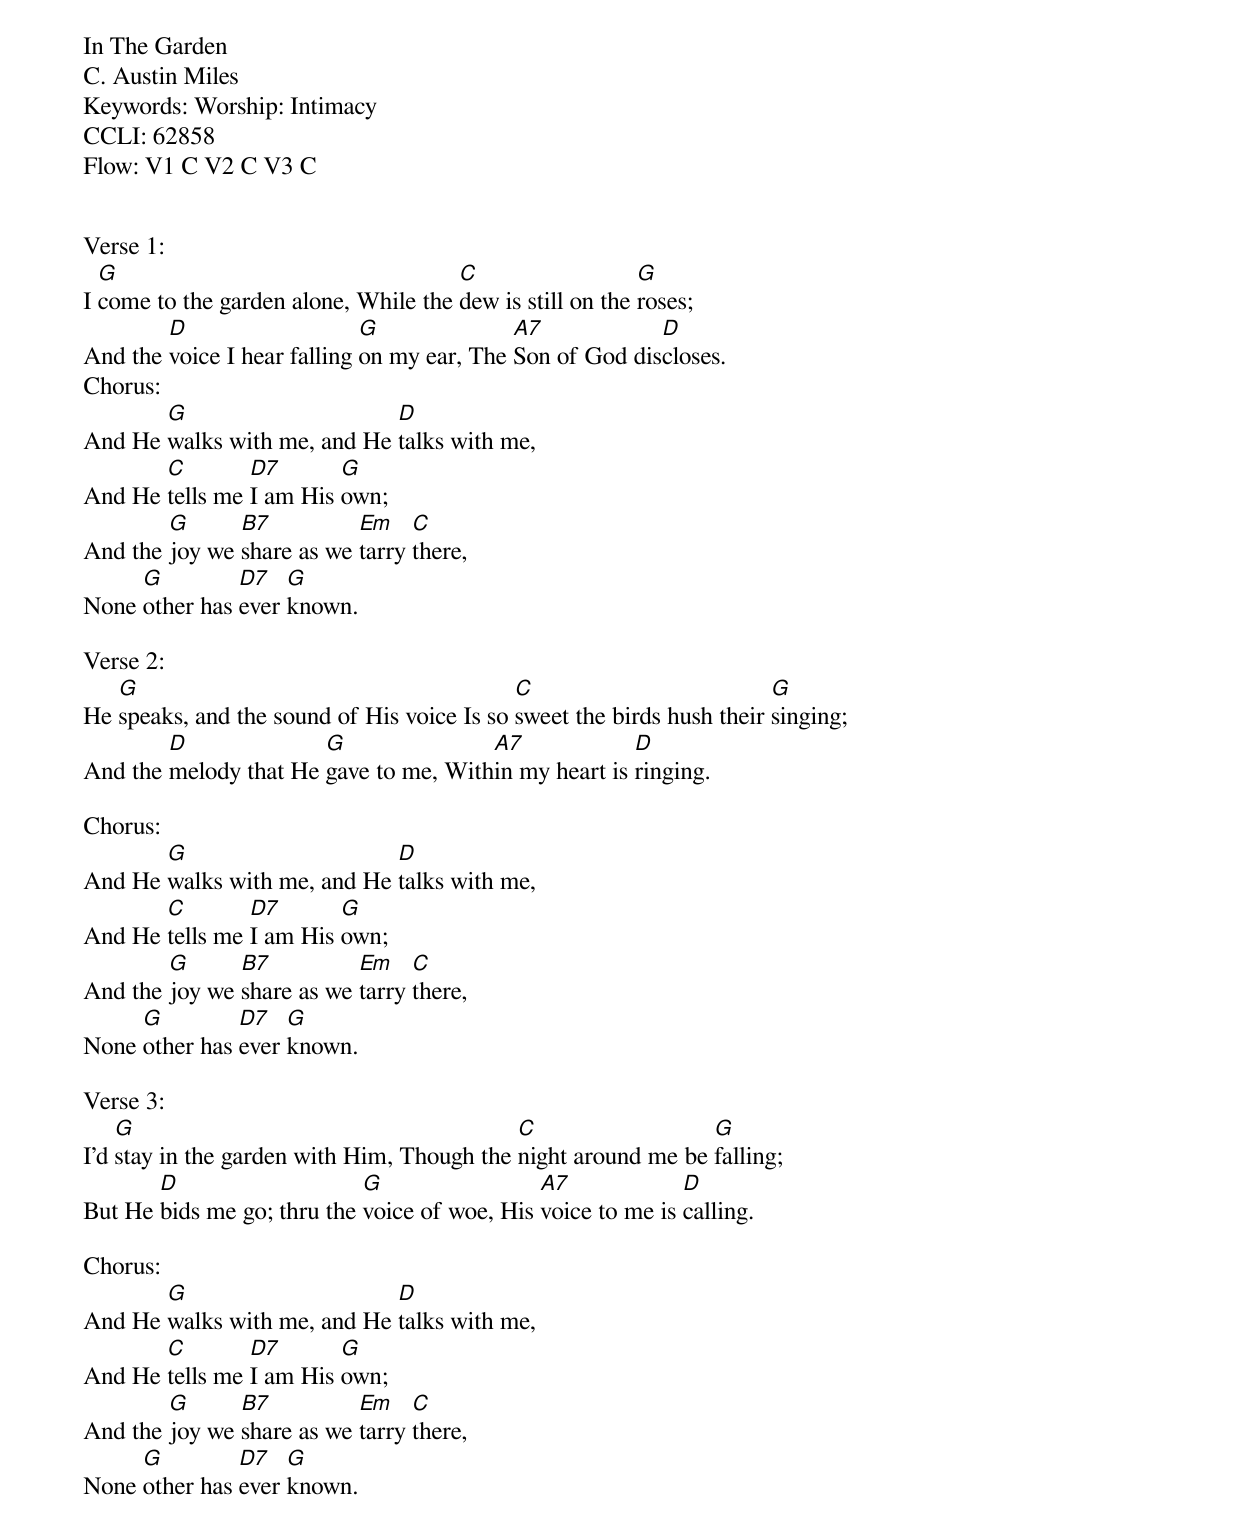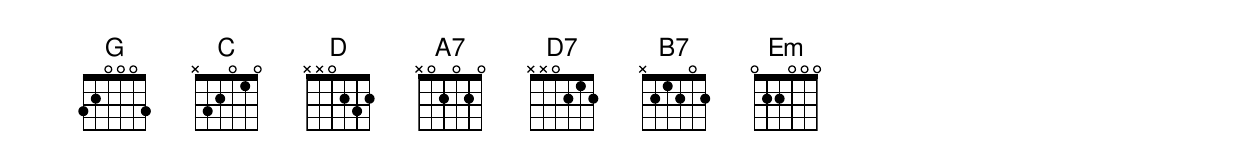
In The Garden
C. Austin Miles
Keywords: Worship: Intimacy
CCLI: 62858
Flow: V1 C V2 C V3 C


Verse 1:
I [G]come to the garden alone, While the [C]dew is still on the [G]roses;
And the [D]voice I hear falling [G]on my ear, The [A7]Son of God dis[D]closes.
Chorus:
And He [G]walks with me, and He [D]talks with me,
And He [C]tells me [D7]I am His [G]own;
And the [G]joy we [B7]share as we [Em]tarry [C]there,
None [G]other has [D7]ever [G]known.

Verse 2:
He [G]speaks, and the sound of His voice Is so [C]sweet the birds hush their [G]singing;
And the [D]melody that He [G]gave to me, With[A7]in my heart is [D]ringing.

Chorus:
And He [G]walks with me, and He [D]talks with me,
And He [C]tells me [D7]I am His [G]own;
And the [G]joy we [B7]share as we [Em]tarry [C]there,
None [G]other has [D7]ever [G]known.

Verse 3:
I'd [G]stay in the garden with Him, Though the [C]night around me be [G]falling;
But He [D]bids me go; thru the [G]voice of woe, His [A7]voice to me is [D]calling.

Chorus:
And He [G]walks with me, and He [D]talks with me,
And He [C]tells me [D7]I am His [G]own;
And the [G]joy we [B7]share as we [Em]tarry [C]there,
None [G]other has [D7]ever [G]known.
